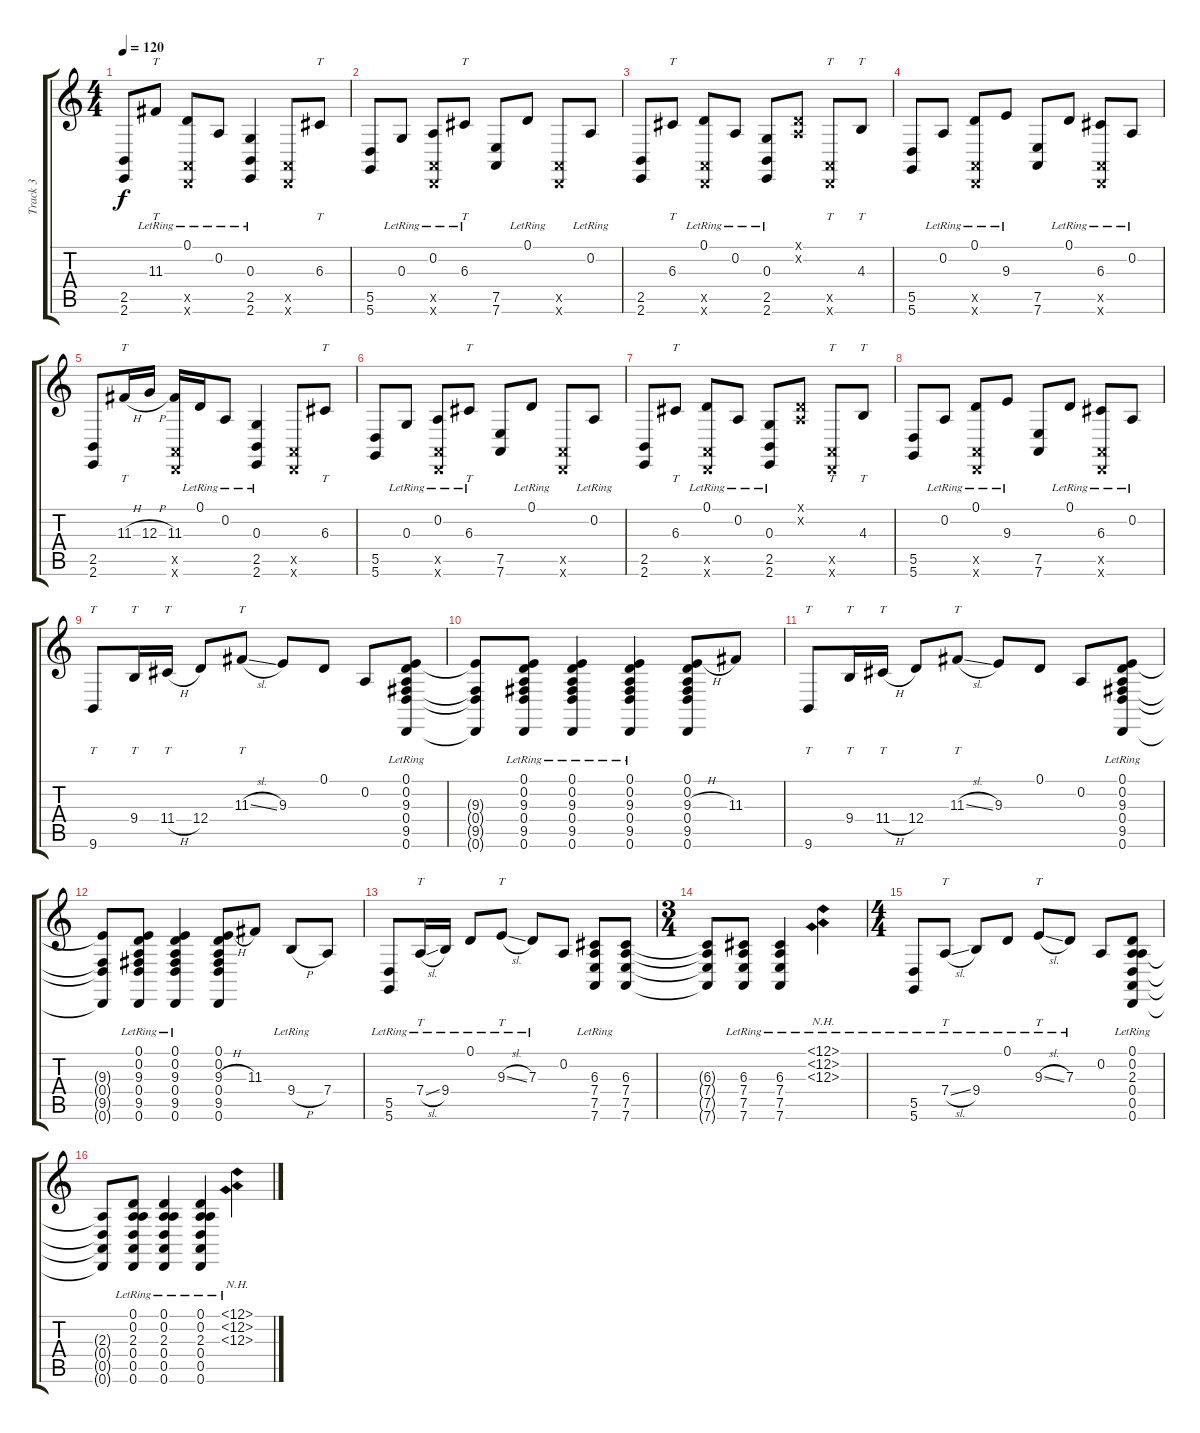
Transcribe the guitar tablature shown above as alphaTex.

\track ("Track 3" "Track 3") {mute instrument melodictom}
\staff {score tabs}
\tuning (D4 A3 G3 D3 A2 D2) {hide}
\ts (4 4)
\tempo 120
\clef g2
\ks c
(2.5 2.6).8{dy f} 11.3{lr}.8{tt} (0.1{lr} 0.5{x} 0.6{x}).8 0.2{lr}.8 (0.3{lr} 2.5 2.6).4 (0.5{x} 0.6{x}).8 6.3.8{tt} |
(5.5 5.6).8 0.3{lr}.8 (0.2{lr} 0.5{x} 0.6{x}).8 6.3{lr}.8{tt} (7.5 7.6).8 0.1{lr}.8 (0.5{x} 0.6{x}).8 0.2{lr}.8 |
(2.5 2.6).8 6.3.8{tt} (0.1{lr} 0.5{x} 0.6{x}).8 0.2{lr}.8 (0.3{lr} 2.5 2.6).8 (0.1{x} 0.2{x}).8 (0.5{x} 0.6{x}).8{tt} 4.3.8{tt} |
(5.5 5.6).8 0.2{lr}.8 (0.1{lr} 0.5{x} 0.6{x}).8 9.3{lr}.8 (7.5 7.6).8 0.1{lr}.8 (6.3{lr} 0.5{x} 0.6{x}).8 0.2{lr}.8 |
(2.5 2.6).8 11.3{h}.16{tt} 12.3{h}.16 (11.3 0.5{x} 0.6{x}).16 0.1{lr}.16 0.2{lr}.8 (0.3{lr} 2.5 2.6).4 (0.5{x} 0.6{x}).8 6.3.8{tt} |
(5.5 5.6).8 0.3{lr}.8 (0.2{lr} 0.5{x} 0.6{x}).8 6.3{lr}.8{tt} (7.5 7.6).8 0.1{lr}.8 (0.5{x} 0.6{x}).8 0.2{lr}.8 |
(2.5 2.6).8 6.3.8{tt} (0.1{lr} 0.5{x} 0.6{x}).8 0.2{lr}.8 (0.3{lr} 2.5 2.6).8 (0.1{x} 0.2{x}).8 (0.5{x} 0.6{x}).8{tt} 4.3.8{tt} |
(5.5 5.6).8 0.2{lr}.8 (0.1{lr} 0.5{x} 0.6{x}).8 9.3{lr}.8 (7.5 7.6).8 0.1{lr}.8 (6.3{lr} 0.5{x} 0.6{x}).8 0.2{lr}.8 |
9.6.8{tt} 9.4.16{tt} 11.4{h}.16{tt} 12.4.8 11.3{sl}.8{tt} 9.3.8 0.1.8 0.2.8 (0.1 0.2 9.3{lr} 0.4 9.5 0.6).8 |
(9.3{t} 0.4{t} 9.5{t} 0.6{t}).8 (0.1 0.2 9.3{lr} 0.4 9.5 0.6).8 (0.1 0.2 9.3{lr} 0.4 9.5 0.6).4 (0.1 0.2 9.3{lr} 0.4 9.5 0.6).4 (0.1 0.2 9.3{h} 0.4 9.5 0.6).8 11.3.8 |
9.6.8{tt} 9.4.16{tt} 11.4{h}.16{tt} 12.4.8 11.3{sl}.8{tt} 9.3.8 0.1.8 0.2.8 (0.1 0.2 9.3{lr} 0.4 9.5 0.6).8 |
(9.3{t} 0.4{t} 9.5{t} 0.6{t}).8 (0.1 0.2 9.3{lr} 0.4 9.5 0.6).8 (0.1 0.2 9.3{lr} 0.4 9.5 0.6).4 (0.1 0.2 9.3{h} 0.4 9.5 0.6).8 11.3.8 9.4{h lr}.8 7.4.8 |
(5.5{lr} 5.6).8 7.4{sl lr}.16{tt} 9.4{lr}.16 0.1{lr}.8 9.3{sl lr}.8{tt} 7.3{lr}.8 0.2.8 (6.3{lr} 7.4 7.5 7.6).8 (6.3 7.4 7.5 7.6).8 |
\ts (3 4)
(6.3{t} 7.4{t} 7.5{t} 7.6{t}).8 (6.3{lr} 7.4 7.5 7.6).8 (6.3{lr} 7.4 7.5 7.6).4 (12.1{nh} 12.2{nh} 12.3{nh lr}).4 |
\ts (4 4)
(5.5{lr} 5.6).8 7.4{sl lr}.8{tt} 9.4{lr}.8 0.1{lr}.8 9.3{sl lr}.8{tt} 7.3{lr}.8 0.2.8 (0.1 0.2 2.3{lr} 0.4 0.5 0.6).8 |
(2.3{t} 0.4{t} 0.5{t} 0.6{t}).8 (0.1 0.2 2.3{lr} 0.4 0.5 0.6).8 (0.1 0.2 2.3{lr} 0.4 0.5 0.6).4 (0.1 0.2 2.3{lr} 0.4 0.5 0.6).4 (12.1{nh lr} 12.2{nh} 12.3{nh}).4
